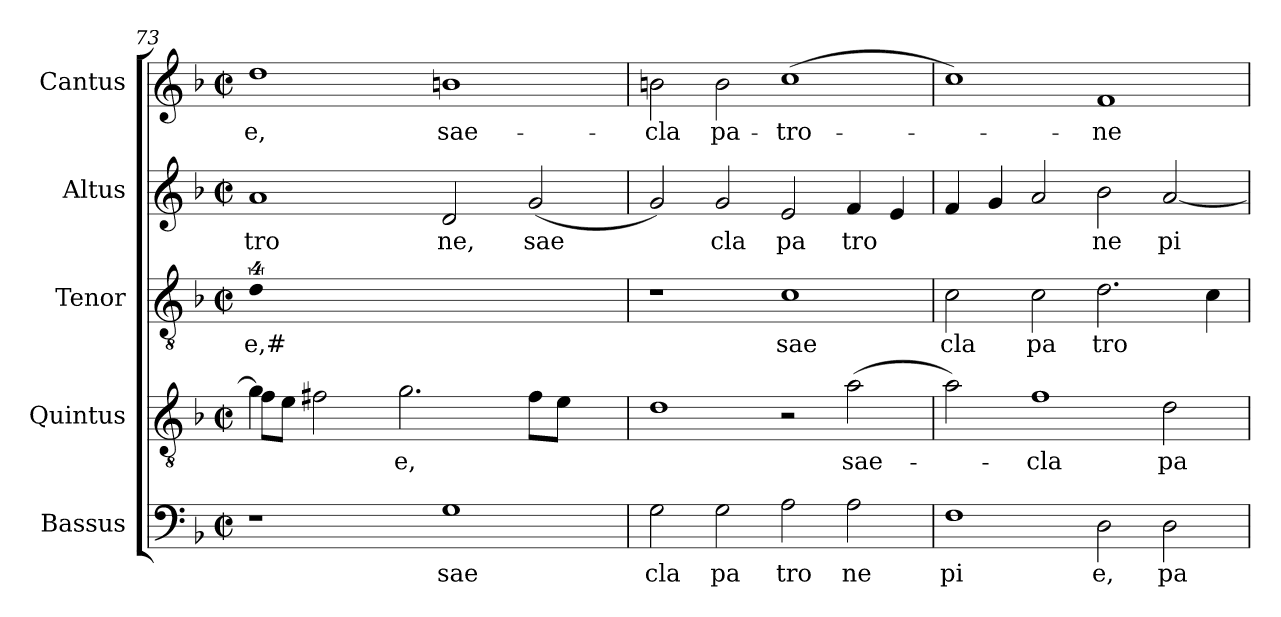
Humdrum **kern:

**kern	**text	**kern	**text	**kern	**text	**kern	**text	**kern	**text
*part5	*part5	*part4	*part4	*part3	*part3	*part2	*part2	*part1	*part1
*staff5	*staff5	*staff4	*staff4	*staff3	*staff3	*staff2	*staff2	*staff1	*staff1
*I"Bassus	*	*I"Quintus	*	*I"Tenor	*	*I"Altus	*	*I"Cantus	*
*clefF4	*	*clefGv2	*	*clefGv2	*	*clefG2	*	*clefG2	*
*k[b-]	*	*k[b-]	*	*k[b-]	*	*k[b-]	*	*k[b-]	*
*F:	*	*F:	*	*F:	*	*F:	*	*F:	*
*M2/2	*	*M2/2	*	*M2/2	*	*M2/2	*	*M2/2	*
*met(c|)	*	*met(c|)	*	*met(c|)	*	*met(c|)	*	*met(c|)	*
=73	=73	=73	=73	=73	=73	=73	=73	=73	=73
*	*	*^	*	*	*	*	*	*	*
!	!	!	!	!	!LO:N:vis=0	!LO:LY:b:cj	!	!LO:LY:b:cj	!	!LO:LY:b:cj
1r	.	4g\]	8f\L	.	4%5d	e,#	1a	tro	1dd	-e,
.	.	.	8e\J	.	.	.	.	.	.	.
.	.	2f#\	4ryy	.	.	.	.	.	.	.
.	.	.	1.ryy	.	.	.	.	.	.	.
!	!	!	!	!LO:LY:b:cj	!	!	!	!	!	!
.	.	2.g\	.	-e,	.	.	.	.	.	.
!	!LO:LY:b:cj	!	!	!	!	!	!	!LO:LY:b:cj	!	!LO:LY:b:cj
1G	sae	.	.	.	.	.	2d/	ne,	1bn	sae-
.	.	.	.	.	2.ryy	.	.	.	.	.
!	!	!	!	!	!	!	!	!LO:LY:b	!	!
.	.	8f#\L	.	.	.	.	(<2g/	sae	.	.
.	.	8e\J	.	.	.	.	.	.	.	.
.	.	4ryy	.	.	.	.	.	.	.	.
*	*	*v	*v	*	*	*	*	*	*	*
=74	=74	=74	=74	=74	=74	=74	=74	=74	=74
!	!LO:LY:b:cj	!	!	!	!	!	!	!	!LO:LY:b:cj
2G\	cla	1d	.	1r	.	2g/)	.	2bn\	-cla
!	!LO:LY:b:cj	!	!	!	!	!	!LO:LY:b:cj	!	!LO:LY:b:cj
2G\	pa	.	.	.	.	2g/	cla	2b\	pa-
!	!LO:LY:b:cj	!	!	!	!LO:LY:b:cj	!	!LO:LY:b:cj	!	!LO:LY:b:cj
2A\	tro	2r	.	1c	sae	2e/	pa	(>1cc	-tro-
!	!LO:LY:b:cj	!	!LO:LY:b	!	!	!	!LO:LY:b	!	!
2A\	ne	(>2a\	sae-	.	.	4f/	tro	.	.
.	.	.	.	.	.	4e/	.	.	.
=75	=75	=75	=75	=75	=75	=75	=75	=75	=75
!	!LO:LY:b:cj	!	!	!	!LO:LY:b:cj	!	!	!	!
1F	pi	2a\)	.	2c\	cla	4f/	.	1cc)	.
.	.	.	.	.	.	4g/	.	.	.
!	!	!	!LO:LY:b:cj	!	!LO:LY:b:cj	!	!	!	!
.	.	1f	-cla	2c\	pa	2a/	.	.	.
!	!LO:LY:b:cj	!	!	!	!LO:LY:b	!	!LO:LY:b:cj	!	!LO:LY:b:cj
2D\	e,	.	.	2.d\	tro	2b-\	ne	1f	-ne
!	!LO:LY:b:cj	!	!LO:LY:b:cj	!	!	!	!LO:LY:b:cj	!	!
2D\	pa	2d\	pa-	.	.	[<2a/	pi	.	.
.	.	.	.	4c\	.	.	.	.	.
=	=	=	=	=	=	=	=	=	=
*-	*-	*-	*-	*-	*-	*-	*-	*-	*-
